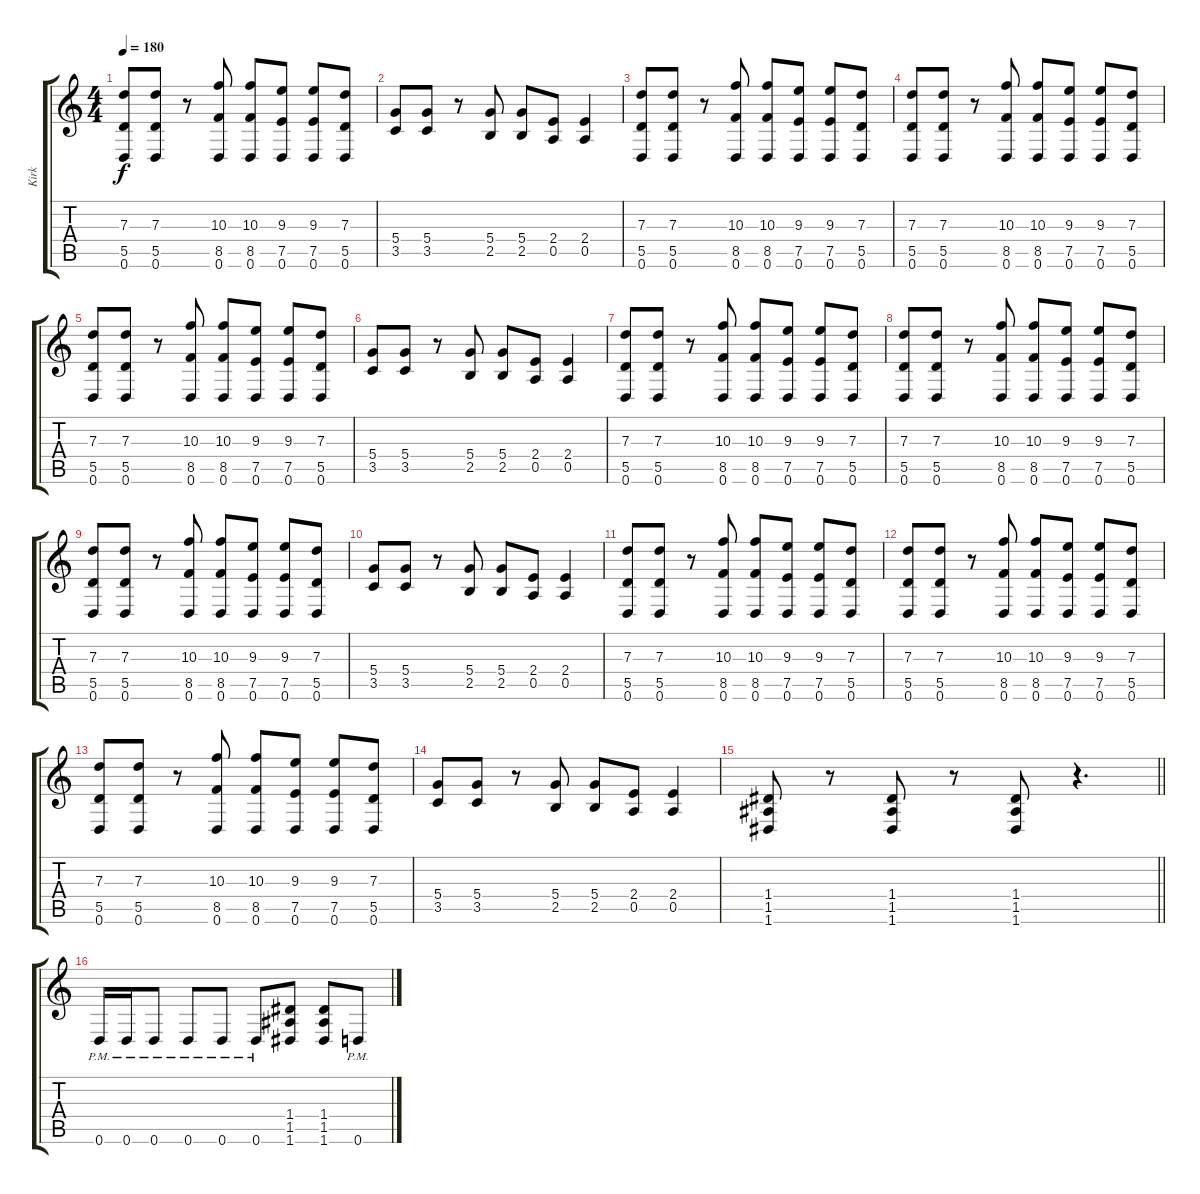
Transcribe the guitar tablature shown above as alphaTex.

\track ("Kirk" "Kirk") {instrument distortionguitar}
\staff {score tabs}
\tuning (E4 B3 G3 D3 A2 D2) {hide}
\ts (4 4)
\tempo 180
\clef g2
\ks c
(7.3 5.5 0.6).8{dy f} (7.3 5.5 0.6).8 r.8 (10.3 8.5 0.6).8 (10.3 8.5 0.6).8 (9.3 7.5 0.6).8 (9.3 7.5 0.6).8 (7.3 5.5 0.6).8 |
(5.4 3.5).8 (5.4 3.5).8 r.8 (5.4 2.5).8 (5.4 2.5).8 (2.4 0.5).8 (2.4 0.5).4 |
(7.3 5.5 0.6).8 (7.3 5.5 0.6).8 r.8 (10.3 8.5 0.6).8 (10.3 8.5 0.6).8 (9.3 7.5 0.6).8 (9.3 7.5 0.6).8 (7.3 5.5 0.6).8 |
(7.3 5.5 0.6).8 (7.3 5.5 0.6).8 r.8 (10.3 8.5 0.6).8 (10.3 8.5 0.6).8 (9.3 7.5 0.6).8 (9.3 7.5 0.6).8 (7.3 5.5 0.6).8 |
(7.3 5.5 0.6).8 (7.3 5.5 0.6).8 r.8 (10.3 8.5 0.6).8 (10.3 8.5 0.6).8 (9.3 7.5 0.6).8 (9.3 7.5 0.6).8 (7.3 5.5 0.6).8 |
(5.4 3.5).8 (5.4 3.5).8 r.8 (5.4 2.5).8 (5.4 2.5).8 (2.4 0.5).8 (2.4 0.5).4 |
(7.3 5.5 0.6).8 (7.3 5.5 0.6).8 r.8 (10.3 8.5 0.6).8 (10.3 8.5 0.6).8 (9.3 7.5 0.6).8 (9.3 7.5 0.6).8 (7.3 5.5 0.6).8 |
(7.3 5.5 0.6).8 (7.3 5.5 0.6).8 r.8 (10.3 8.5 0.6).8 (10.3 8.5 0.6).8 (9.3 7.5 0.6).8 (9.3 7.5 0.6).8 (7.3 5.5 0.6).8 |
(7.3 5.5 0.6).8 (7.3 5.5 0.6).8 r.8 (10.3 8.5 0.6).8 (10.3 8.5 0.6).8 (9.3 7.5 0.6).8 (9.3 7.5 0.6).8 (7.3 5.5 0.6).8 |
(5.4 3.5).8 (5.4 3.5).8 r.8 (5.4 2.5).8 (5.4 2.5).8 (2.4 0.5).8 (2.4 0.5).4 |
(7.3 5.5 0.6).8 (7.3 5.5 0.6).8 r.8 (10.3 8.5 0.6).8 (10.3 8.5 0.6).8 (9.3 7.5 0.6).8 (9.3 7.5 0.6).8 (7.3 5.5 0.6).8 |
(7.3 5.5 0.6).8 (7.3 5.5 0.6).8 r.8 (10.3 8.5 0.6).8 (10.3 8.5 0.6).8 (9.3 7.5 0.6).8 (9.3 7.5 0.6).8 (7.3 5.5 0.6).8 |
(7.3 5.5 0.6).8 (7.3 5.5 0.6).8 r.8 (10.3 8.5 0.6).8 (10.3 8.5 0.6).8 (9.3 7.5 0.6).8 (9.3 7.5 0.6).8 (7.3 5.5 0.6).8 |
(5.4 3.5).8 (5.4 3.5).8 r.8 (5.4 2.5).8 (5.4 2.5).8 (2.4 0.5).8 (2.4 0.5).4 |
\barLineRight lightlight
(1.4 1.5 1.6).8 r.8 (1.4 1.5 1.6).8 r.8 (1.4 1.5 1.6).8 r.4{d} |
\section ("" "")
0.6{pm}.16 0.6{pm}.16 0.6{pm}.8 0.6{pm}.8 0.6{pm}.8 0.6{pm}.8 (1.4 1.5 1.6).8 (1.4 1.5 1.6).8 0.6{pm}.8
